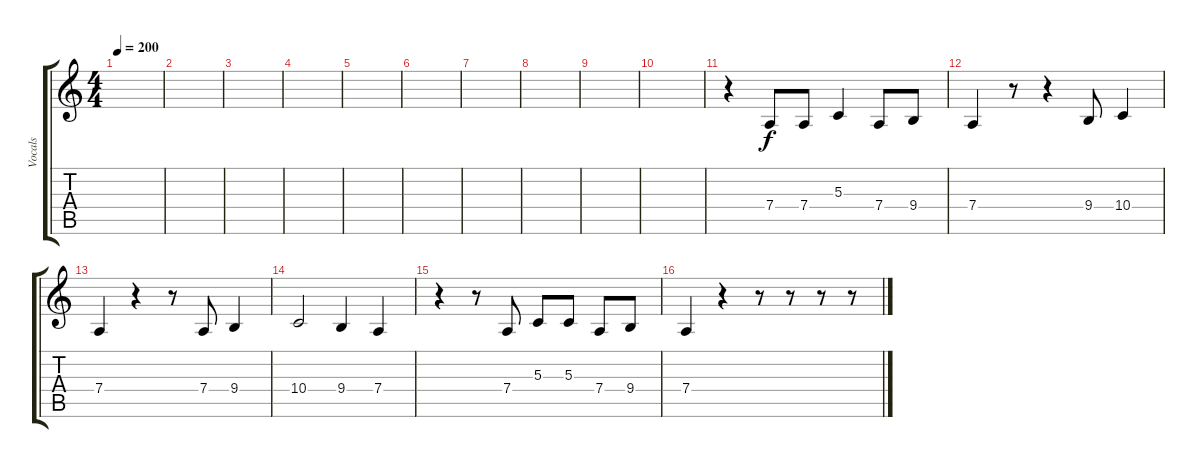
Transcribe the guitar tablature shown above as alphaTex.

\track ("Vocals" "Vocals") {instrument tenorsax}
\staff {score tabs}
\tuning (E4 B3 G3 D3 A2 E2) {hide}
\ts (4 4)
\tempo 200
\clef g2
\ks c
|
|
|
|
|
|
|
|
|
|
r.4 7.4.8 7.4.8 5.3.4 7.4.8 9.4.8 |
7.4.4 r.8 r.4 9.4.8 10.4.4 |
7.4.4 r.4 r.8 7.4.8 9.4.4 |
10.4.2 9.4.4 7.4.4 |
r.4 r.8 7.4.8 5.3.8 5.3.8 7.4.8 9.4.8 |
7.4.4 r.4 r.8 r.8 r.8 r.8
